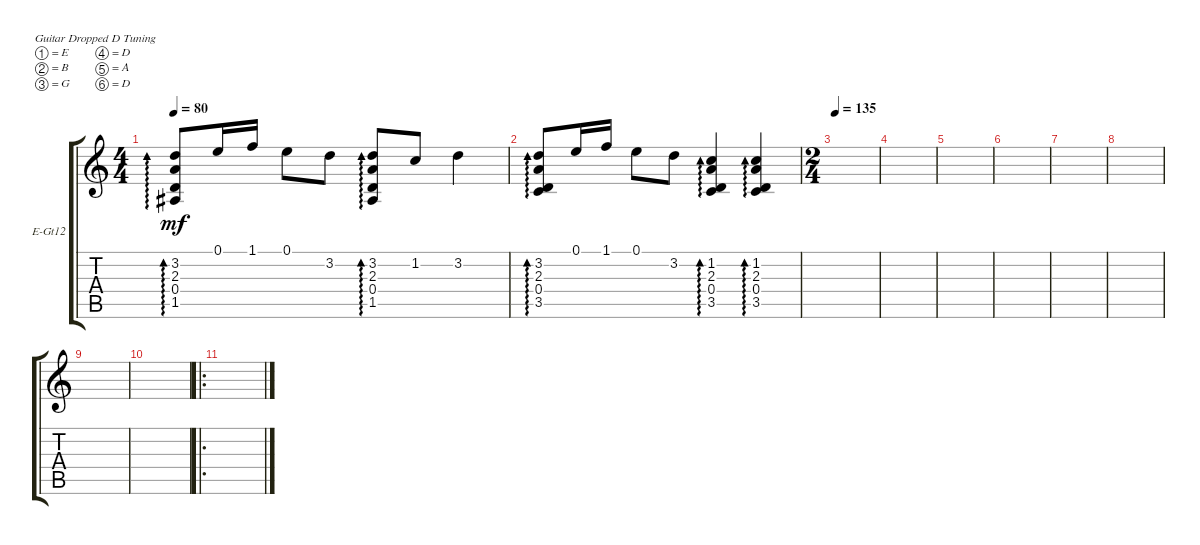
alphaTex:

\defaultSystemsLayout 4
\bracketExtendMode groupsimilarinstruments
\firstSystemTrackNameOrientation horizontal
\otherSystemsTrackNameOrientation horizontal
\track ("Acoustic-12-Main" "E-Gt12") {instrument electricguitarclean}
\staff {score tabs}
\tuning (E4 B3 G3 D3 A2 D2)
\ts (4 4)
\tempo 80
\clef g2
\ks c
(3.2 2.3 0.4 1.5).8{ad 0 dy mf} 0.1.16 1.1.16 0.1.8 3.2.8 (3.2 2.3 0.4 1.5).8{ad 0} 1.2.8 3.2.4 |
(3.2 2.3 0.4 3.5).8{ad 0} 0.1.16 1.1.16 0.1.8 3.2.8 (1.2 2.3 0.4 3.5).4{ad 0} (1.2 2.3 0.4 3.5).4{ad 0} |
\ts (2 4)
\tempo 135
|
|
|
|
|
|
|
|
\ro
